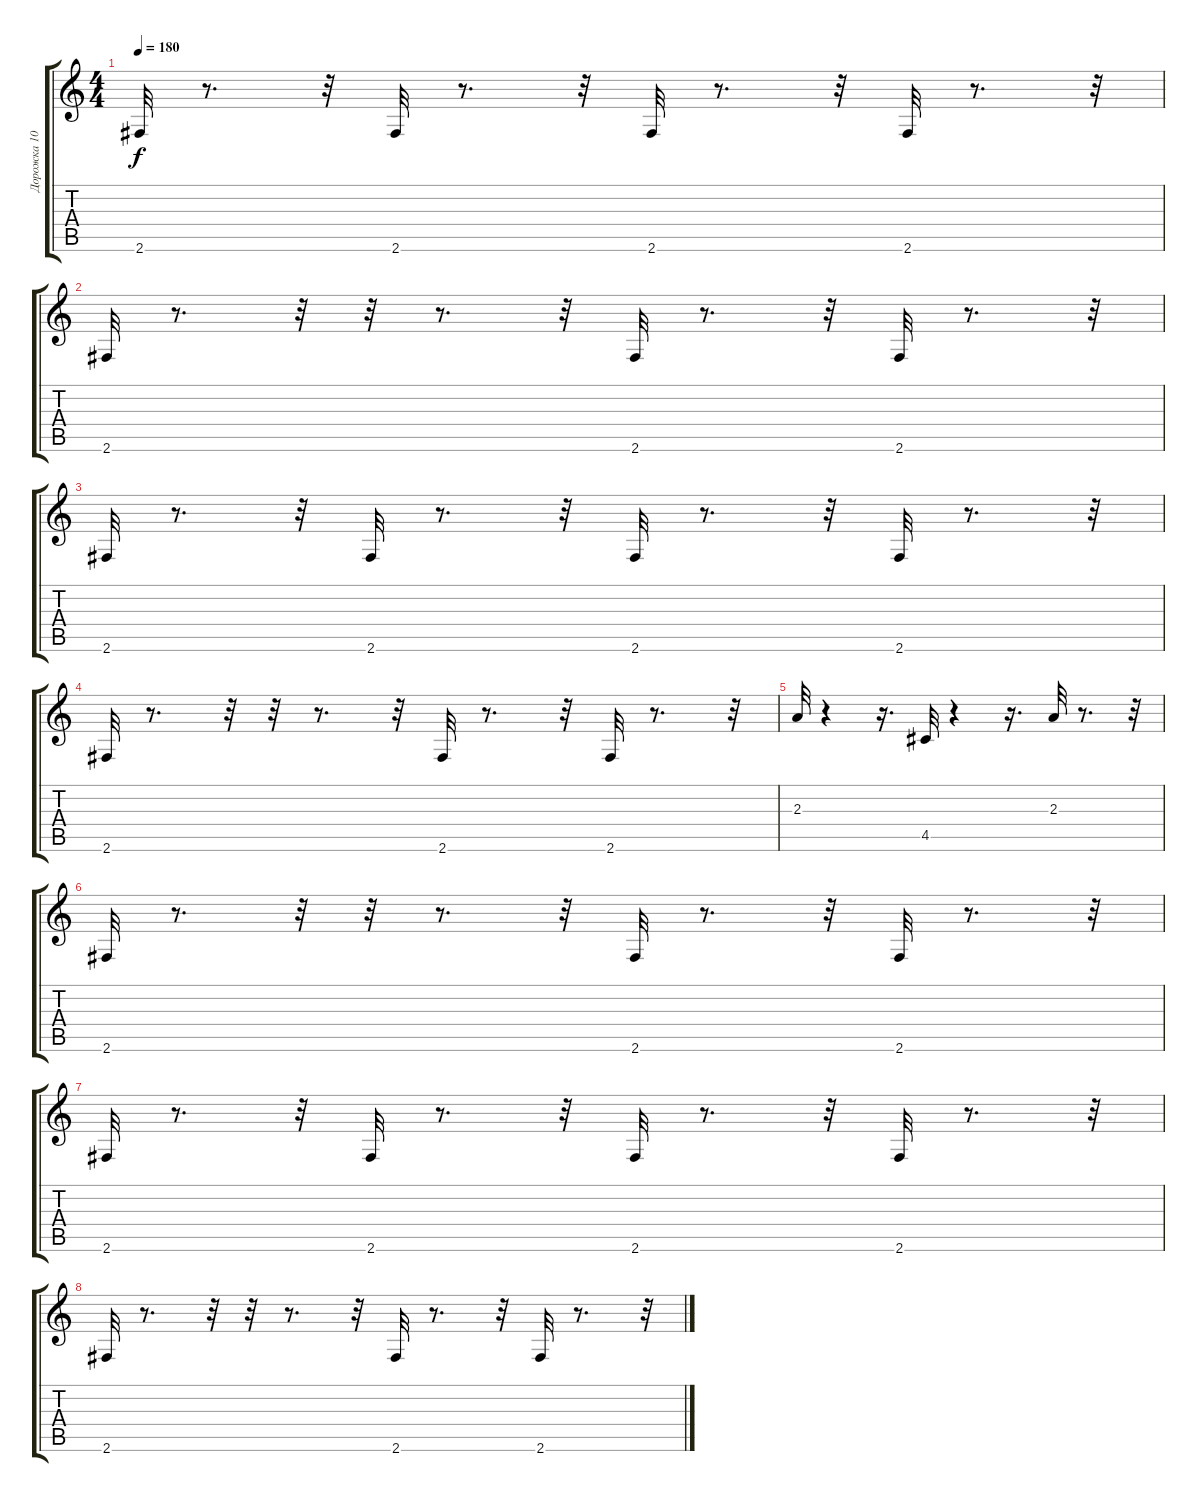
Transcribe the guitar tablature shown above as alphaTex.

\track ("Дорожка 10" "Дорожка 10") {instrument acousticguitarnylon}
\staff {score tabs}
\tuning (E4 B3 G3 D3 A2 E2) {hide}
\ts (4 4)
\tempo 180
\clef g2
\ks c
2.6.32{dy f} r.8{d} r.32 2.6.32 r.8{d} r.32 2.6.32 r.8{d} r.32 2.6.32 r.8{d} r.32 |
2.6.32 r.8{d} r.32 r.32 r.8{d} r.32 2.6.32 r.8{d} r.32 2.6.32 r.8{d} r.32 |
2.6.32 r.8{d} r.32 2.6.32 r.8{d} r.32 2.6.32 r.8{d} r.32 2.6.32 r.8{d} r.32 |
2.6.32 r.8{d} r.32 r.32 r.8{d} r.32 2.6.32 r.8{d} r.32 2.6.32 r.8{d} r.32 |
2.3.32 r.4 r.16{d} 4.5.32 r.4 r.16{d} 2.3.32 r.8{d} r.32 |
2.6.32 r.8{d} r.32 r.32 r.8{d} r.32 2.6.32 r.8{d} r.32 2.6.32 r.8{d} r.32 |
2.6.32 r.8{d} r.32 2.6.32 r.8{d} r.32 2.6.32 r.8{d} r.32 2.6.32 r.8{d} r.32 |
2.6.32 r.8{d} r.32 r.32 r.8{d} r.32 2.6.32 r.8{d} r.32 2.6.32 r.8{d} r.32
